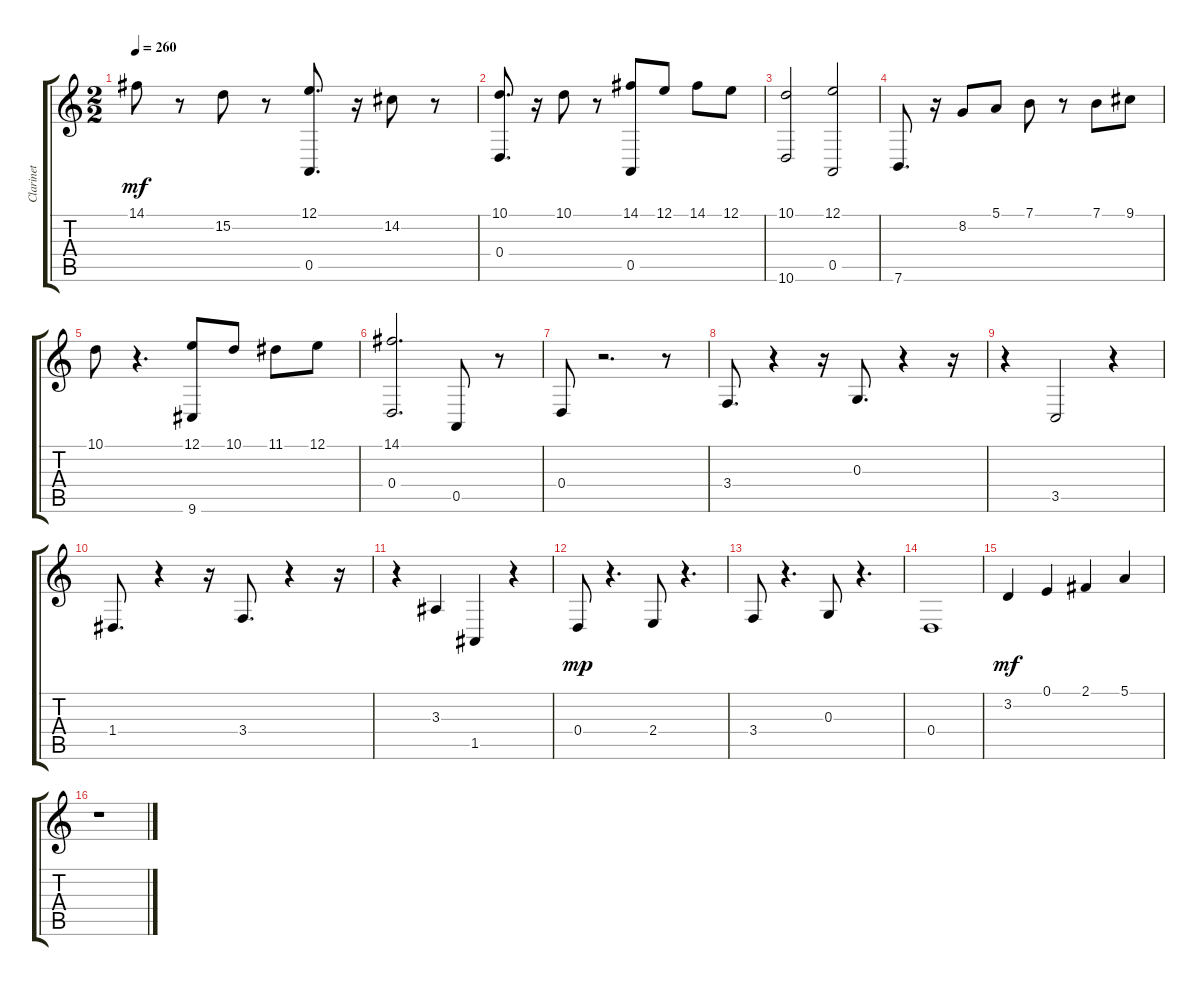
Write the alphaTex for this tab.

\track ("Clarinet" "Clarinet") {instrument clarinet}
\staff {score tabs}
\tuning (E4 B3 G3 D3 A2 E2) {hide}
\ts (2 2)
\tempo 260
\clef g2
\ks c
14.1.8{dy mf} r.8 15.2.8 r.8 (12.1 0.5).8{d} r.16 14.2.8 r.8 |
(10.1 0.4).8{d} r.16 10.1.8 r.8 (14.1 0.5).8 12.1.8 14.1.8 12.1.8 |
(10.1 10.6).2 (12.1 0.5).2 |
7.6.8{d} r.16 8.2.8 5.1.8 7.1.8 r.8 7.1.8 9.1.8 |
10.1.8 r.4{d} (12.1 9.6).8 10.1.8 11.1.8 12.1.8 |
(14.1 0.4).2{d} 0.5.8 r.8 |
0.4.8 r.2{d} r.8 |
3.4.8{d} r.4 r.16 0.3.8{d} r.4 r.16 |
r.4 3.5.2 r.4 |
1.4.8{d} r.4 r.16 3.4.8{d} r.4 r.16 |
r.4 3.3.4 1.5.4 r.4 |
0.4.8{dy mp} r.4{d} 2.4.8 r.4{d} |
3.4.8 r.4{d} 0.3.8 r.4{d} |
0.4.1 |
3.2.4{dy mf} 0.1.4 2.1.4 5.1.4 |
r.1
